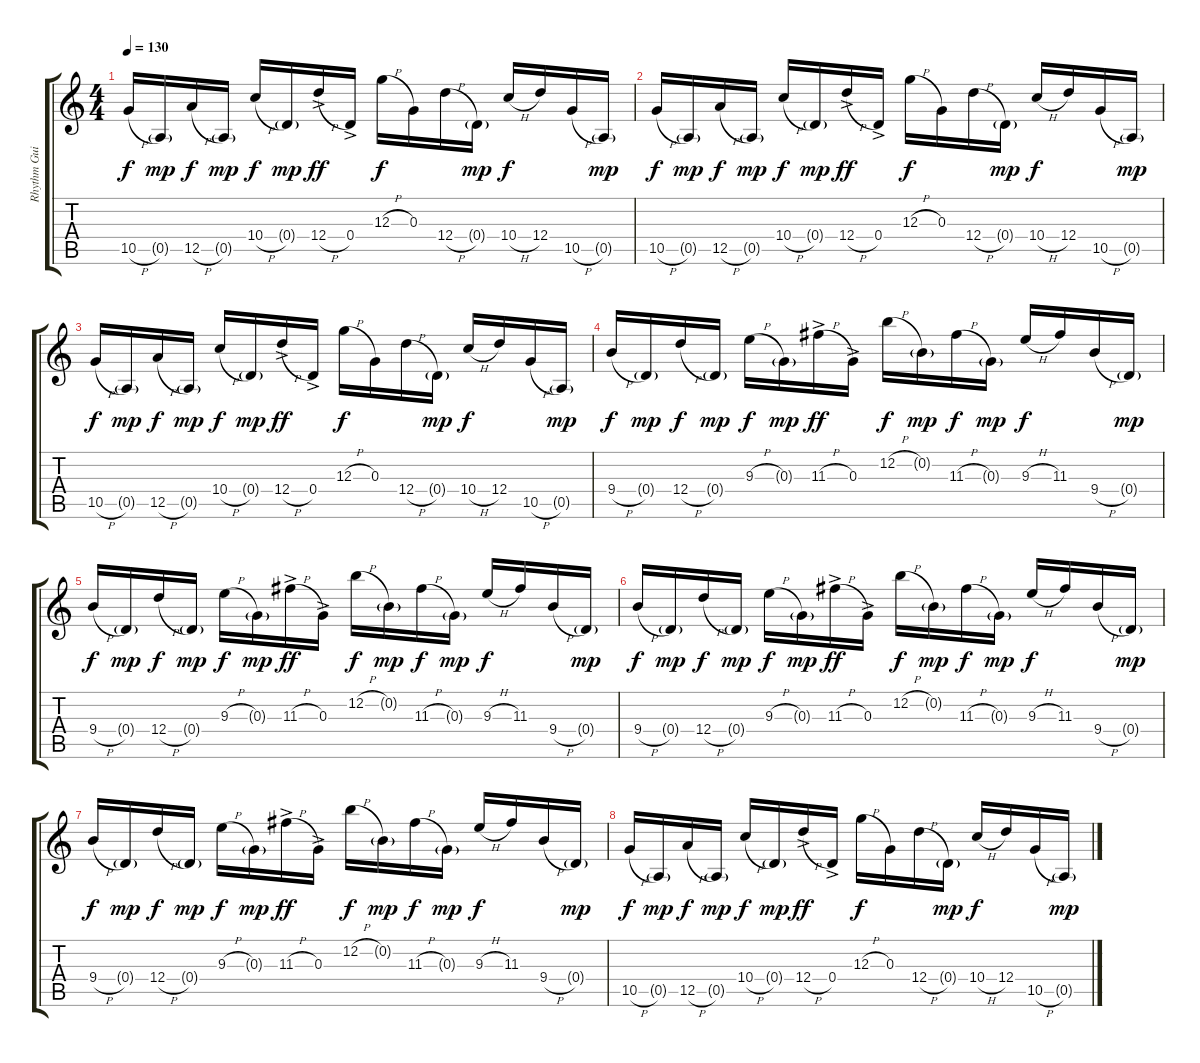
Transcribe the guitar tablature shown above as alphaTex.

\track ("Rhythm Guitar 1" "Rhythm Gui") {instrument overdrivenguitar}
\staff {score tabs}
\tuning (E4 B3 G3 D3 A2 E2) {hide}
\ts (4 4)
\tempo 130
\clef g2
\ks c
10.5{h}.16{dy f} 0.5{g}.16{dy mp} 12.5{h}.16{dy f} 0.5{g}.16{dy mp} 10.4{h}.16{dy f} 0.4{g}.16{dy mp} 12.4{h ac}.16{dy ff} 0.4{ac}.16 12.3{h}.16{dy f} 0.3.16 12.4{h}.16 0.4{g}.16{dy mp} 10.4{h}.16{dy f} 12.4.16 10.5{h}.16 0.5{g}.16{dy mp} |
10.5{h}.16{dy f} 0.5{g}.16{dy mp} 12.5{h}.16{dy f} 0.5{g}.16{dy mp} 10.4{h}.16{dy f} 0.4{g}.16{dy mp} 12.4{h ac}.16{dy ff} 0.4{ac}.16 12.3{h}.16{dy f} 0.3.16 12.4{h}.16 0.4{g}.16{dy mp} 10.4{h}.16{dy f} 12.4.16 10.5{h}.16 0.5{g}.16{dy mp} |
10.5{h}.16{dy f} 0.5{g}.16{dy mp} 12.5{h}.16{dy f} 0.5{g}.16{dy mp} 10.4{h}.16{dy f} 0.4{g}.16{dy mp} 12.4{h ac}.16{dy ff} 0.4{ac}.16 12.3{h}.16{dy f} 0.3.16 12.4{h}.16 0.4{g}.16{dy mp} 10.4{h}.16{dy f} 12.4.16 10.5{h}.16 0.5{g}.16{dy mp} |
9.4{h}.16{dy f} 0.4{g}.16{dy mp} 12.4{h}.16{dy f} 0.4{g}.16{dy mp} 9.3{h}.16{dy f} 0.3{g}.16{dy mp} 11.3{h ac}.16{dy ff} 0.3{ac}.16 12.2{h}.16{dy f} 0.2{g}.16{dy mp} 11.3{h}.16{dy f} 0.3{g}.16{dy mp} 9.3{h}.16{dy f} 11.3.16 9.4{h}.16 0.4{g}.16{dy mp} |
9.4{h}.16{dy f} 0.4{g}.16{dy mp} 12.4{h}.16{dy f} 0.4{g}.16{dy mp} 9.3{h}.16{dy f} 0.3{g}.16{dy mp} 11.3{h ac}.16{dy ff} 0.3{ac}.16 12.2{h}.16{dy f} 0.2{g}.16{dy mp} 11.3{h}.16{dy f} 0.3{g}.16{dy mp} 9.3{h}.16{dy f} 11.3.16 9.4{h}.16 0.4{g}.16{dy mp} |
9.4{h}.16{dy f} 0.4{g}.16{dy mp} 12.4{h}.16{dy f} 0.4{g}.16{dy mp} 9.3{h}.16{dy f} 0.3{g}.16{dy mp} 11.3{h ac}.16{dy ff} 0.3{ac}.16 12.2{h}.16{dy f} 0.2{g}.16{dy mp} 11.3{h}.16{dy f} 0.3{g}.16{dy mp} 9.3{h}.16{dy f} 11.3.16 9.4{h}.16 0.4{g}.16{dy mp} |
9.4{h}.16{dy f} 0.4{g}.16{dy mp} 12.4{h}.16{dy f} 0.4{g}.16{dy mp} 9.3{h}.16{dy f} 0.3{g}.16{dy mp} 11.3{h ac}.16{dy ff} 0.3{ac}.16 12.2{h}.16{dy f} 0.2{g}.16{dy mp} 11.3{h}.16{dy f} 0.3{g}.16{dy mp} 9.3{h}.16{dy f} 11.3.16 9.4{h}.16 0.4{g}.16{dy mp} |
10.5{h}.16{dy f} 0.5{g}.16{dy mp} 12.5{h}.16{dy f} 0.5{g}.16{dy mp} 10.4{h}.16{dy f} 0.4{g}.16{dy mp} 12.4{h ac}.16{dy ff} 0.4{ac}.16 12.3{h}.16{dy f} 0.3.16 12.4{h}.16 0.4{g}.16{dy mp} 10.4{h}.16{dy f} 12.4.16 10.5{h}.16 0.5{g}.16{dy mp}
